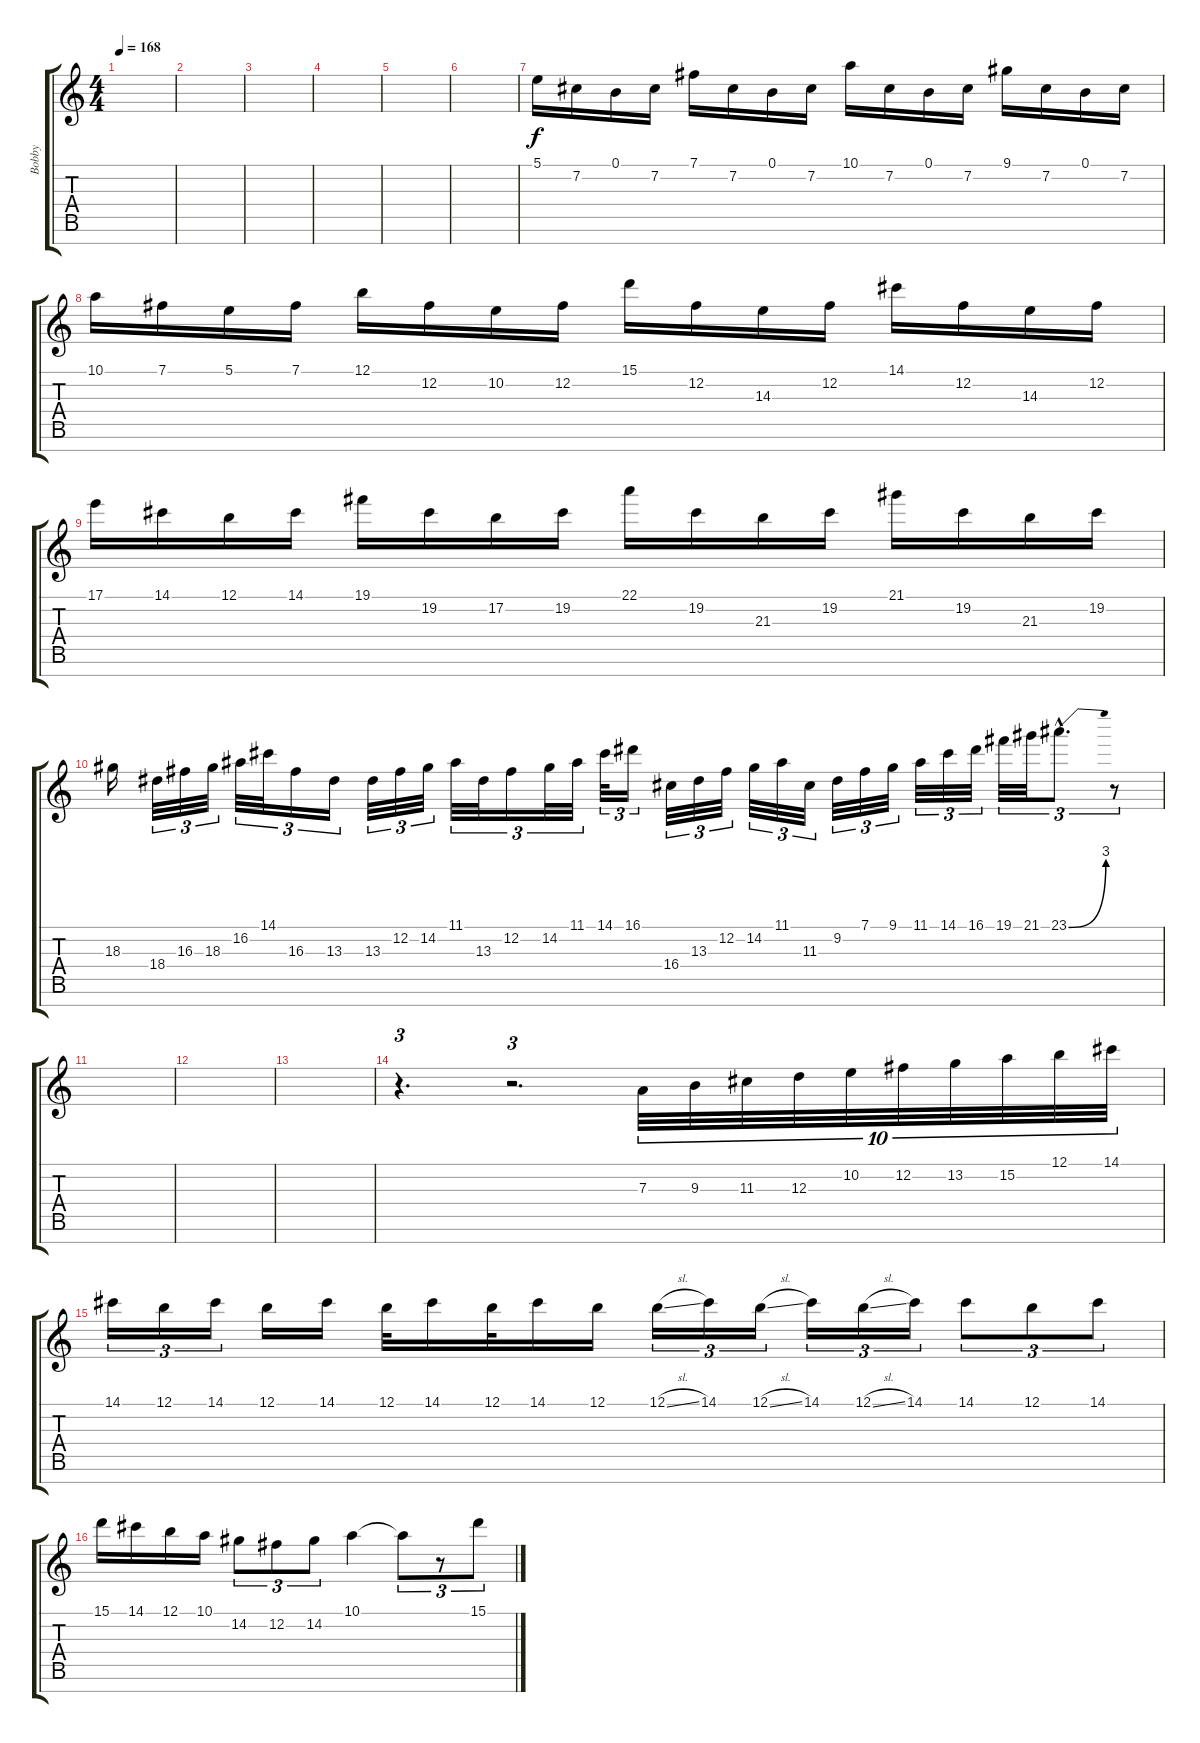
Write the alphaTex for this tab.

\track ("Bobby" "Bobby") {instrument flute}
\staff {score tabs}
\tuning (B4 Gb4 D4 A3 E3 B2 Gb2) {hide}
\ts (4 4)
\tempo 168
\clef g2
\ks c
|
|
|
|
|
|
5.1.16{volume 12} 7.2.16 0.1.16 7.2.16 7.1.16 7.2.16 0.1.16 7.2.16 10.1.16 7.2.16 0.1.16 7.2.16 9.1.16 7.2.16 0.1.16 7.2.16 |
10.1.16 7.1.16 5.1.16 7.1.16 12.1.16 12.2.16 10.2.16 12.2.16 15.1.16 12.2.16 14.3.16 12.2.16 14.1.16 12.2.16 14.3.16 12.2.16 |
17.1.16 14.1.16 12.1.16 14.1.16 19.1.16 19.2.16 17.2.16 19.2.16 22.1.16 19.2.16 21.3.16 19.2.16 21.1.16 19.2.16 21.3.16 19.2.16 |
18.3.16 18.4.32{tu (3 2)} 16.3.32{tu (3 2)} 18.3.32{tu (3 2)} 16.2.32{tu (3 2)} 14.1.32{tu (3 2)} 16.3.16{tu (3 2)} 13.3.16{tu (3 2)} 13.3.32{tu (3 2)} 12.2.32{tu (3 2)} 14.2.32{tu (3 2)} 11.1.32{tu (3 2)} 13.3.32{tu (3 2)} 12.2.16{tu (3 2)} 14.2.32{tu (3 2)} 11.1.32{tu (3 2)} 14.1.32{tu (3 2)} 16.1.16{tu (3 2)} 16.4.32{tu (3 2)} 13.3.32{tu (3 2)} 12.2.32{tu (3 2)} 14.2.32{tu (3 2)} 11.1.32{tu (3 2)} 11.3.32{tu (3 2)} 9.2.32{tu (3 2)} 7.1.32{tu (3 2)} 9.1.32{tu (3 2)} 11.1.32{tu (3 2)} 14.1.32{tu (3 2)} 16.1.32{tu (3 2)} 19.1.32{tu (3 2)} 21.1.32{tu (3 2)} 23.1{be (bend 0 0 60 12) hac}.8{d tu (3 2)} r.8{tu (3 2)} |
|
|
|
r.4{d tu (3 2)} r.2{d tu (3 2)} 7.3.32{tu (10 8)} 9.3.32{tu (10 8)} 11.3.32{tu (10 8)} 12.3.32{tu (10 8)} 10.2.32{tu (10 8)} 12.2.32{tu (10 8)} 13.2.32{tu (10 8)} 15.2.32{tu (10 8)} 12.1.32{tu (10 8)} 14.1.32{tu (10 8)} |
14.1.16{tu (3 2)} 12.1.16{tu (3 2)} 14.1.16{tu (3 2)} 12.1.16 14.1.16 12.1.32 14.1.16 12.1.32 14.1.16 12.1.16 12.1{sl}.16{tu (3 2)} 14.1.16{tu (3 2)} 12.1{sl}.16{tu (3 2)} 14.1.16{tu (3 2)} 12.1{sl}.16{tu (3 2)} 14.1.16{tu (3 2)} 14.1.8{tu (3 2)} 12.1.8{tu (3 2)} 14.1.8{tu (3 2)} |
15.1.16 14.1.16 12.1.16 10.1.16 14.2.8{tu (3 2)} 12.2.8{tu (3 2)} 14.2.8{tu (3 2)} 10.1.4 10.1{t}.8{tu (3 2)} r.8{tu (3 2)} 15.1.8{tu (3 2)}
